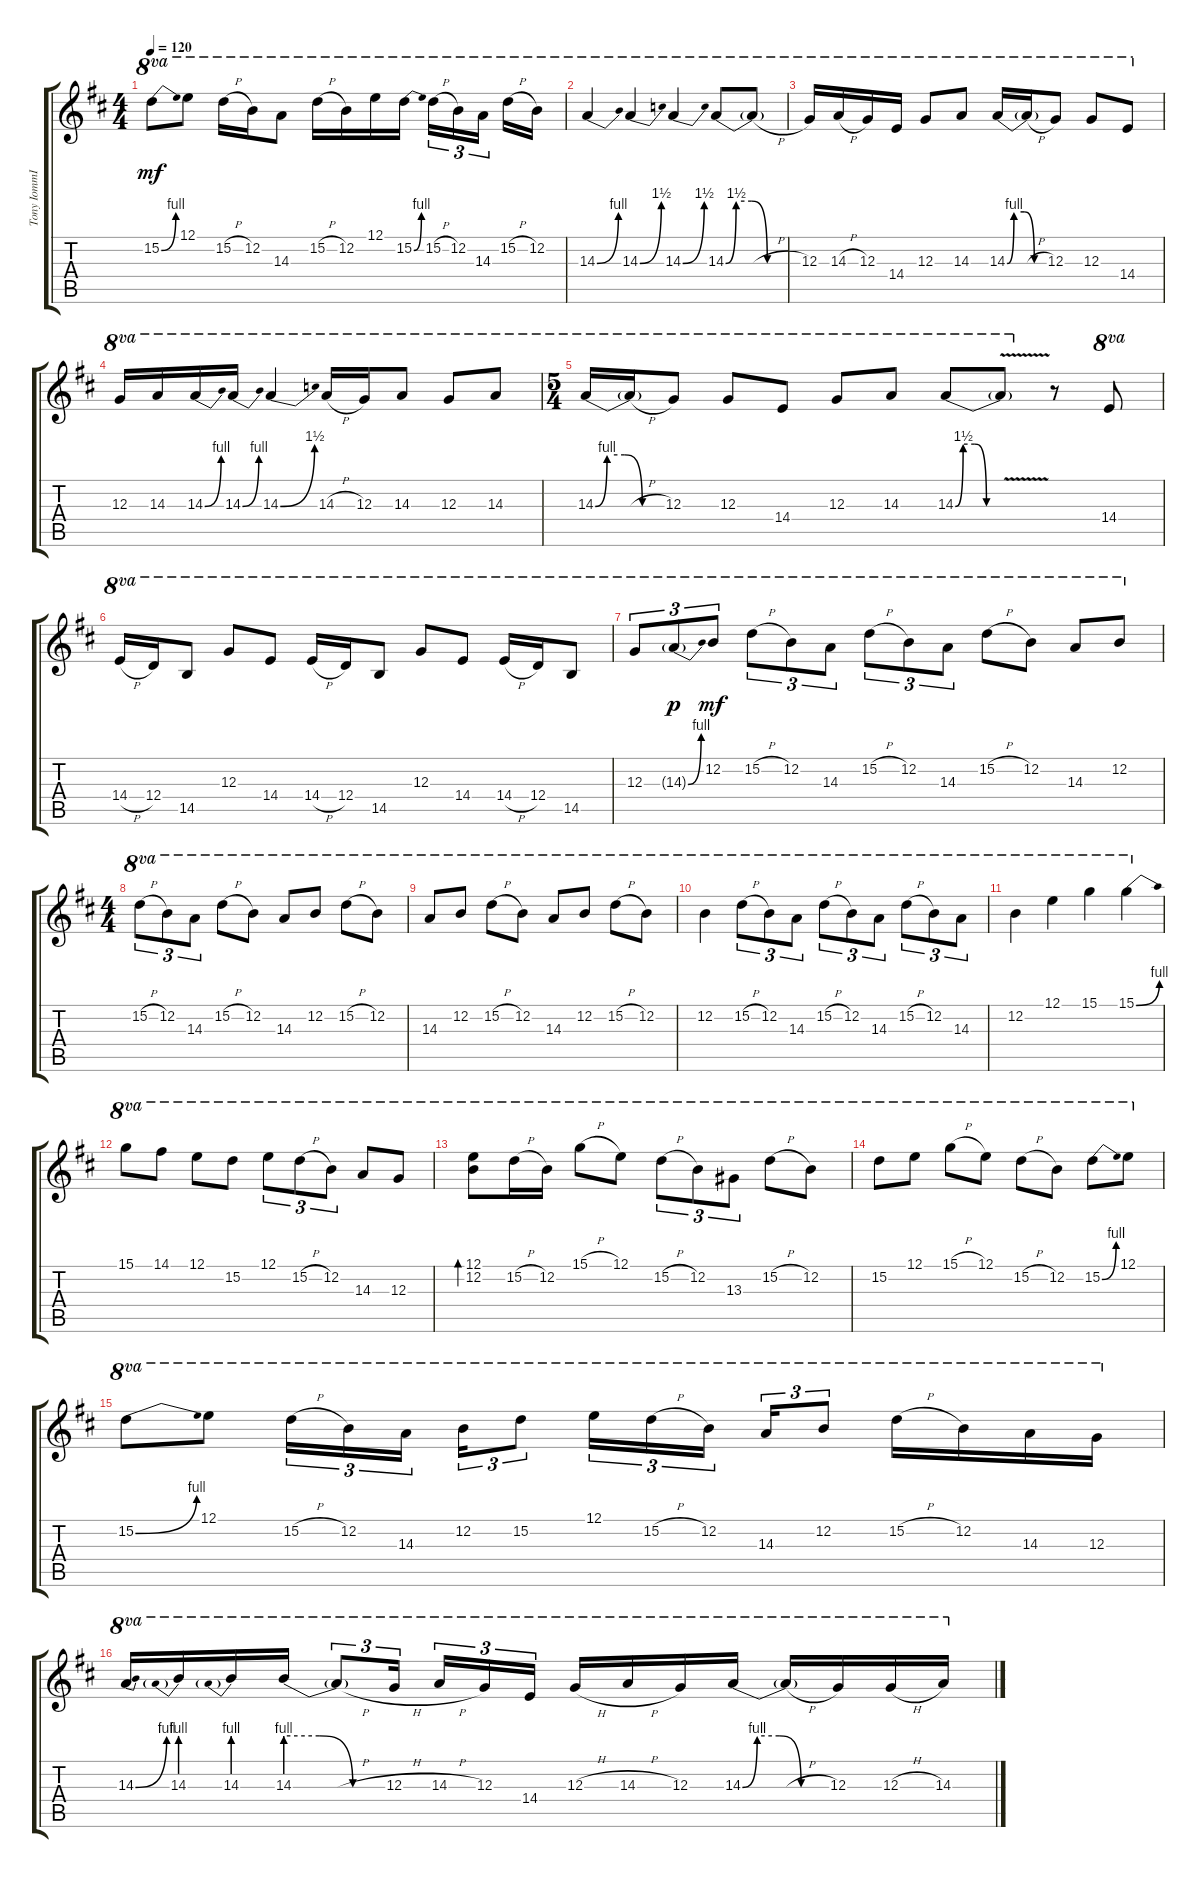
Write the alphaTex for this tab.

\track ("Tony IommI Distortion (Lead I)" "Tony IommI") {instrument distortionguitar}
\staff {score tabs}
\tuning (E4 B3 G3 D3 A2 E2) {hide}
\ts (4 4)
\tempo 120
\clef g2
\ks d
15.2{be (bend 0 0 60 4)}.8{ot 8va dy mf} 12.1.8{ot 8va} 15.2{h}.16{ot 8va} 12.2.16{ot 8va} 14.3.8{ot 8va} 15.2{h}.16{ot 8va} 12.2.16{ot 8va} 12.1.16{ot 8va} 15.2{be (bend 0 0 60 4)}.16{ot 8va} 15.2{h}.16{tu (3 2) ot 8va} 12.2.16{tu (3 2) ot 8va} 14.3.16{tu (3 2) ot 8va beam splitsecondary} 15.2{h}.16{ot 8va} 12.2.16{ot 8va} |
14.3{be (bend 0 0 60 4)}.4{ot 8va} 14.3{be (bend 0 0 60 6)}.4{ot 8va} 14.3{be (bend 0 0 60 6)}.4{ot 8va} 14.3{be (custom 0 0 10 6 25 6 40 0 60 0)}.8{ot 8va} 14.3{h t}.8{ot 8va} |
12.3.16{ot 8va} 14.3{h}.16{ot 8va} 12.3.16{ot 8va} 14.4.16{ot 8va} 12.3.8{ot 8va} 14.3.8{ot 8va} 14.3{be (custom 0 0 10 4 25 4 40 0 60 0)}.16{ot 8va} 14.3{h t}.16{ot 8va} 12.3.8{ot 8va} 12.3.8{ot 8va} 14.4.8{ot 8va} |
12.3.16{ot 8va} 14.3.16{ot 8va} 14.3{be (bend 0 0 60 4)}.16{ot 8va} 14.3{be (bend 0 0 60 4)}.16{ot 8va} 14.3{be (bend 0 0 60 6)}.4{ot 8va} 14.3{h}.16{ot 8va} 12.3.16{ot 8va} 14.3.8{ot 8va} 12.3.8{ot 8va} 14.3.8{ot 8va} |
\ts (5 4)
14.3{be (custom 0 0 10 4 25 4 40 0 60 0)}.16{ot 8va} 14.3{h t}.16{ot 8va} 12.3.8{ot 8va} 12.3.8{ot 8va} 14.4.8{ot 8va} 12.3.8{ot 8va} 14.3.8{ot 8va} 14.3{be (custom 0 0 10 6 25 6 40 0 60 0)}.8{ot 8va} 14.3{v t}.8{ot 8va} r.8 14.4.8{ot 8va} |
14.4{h}.16{ot 8va} 12.4.16{ot 8va} 14.5.8{ot 8va} 12.3.8{ot 8va} 14.4.8{ot 8va} 14.4{h}.16{ot 8va} 12.4.16{ot 8va} 14.5.8{ot 8va} 12.3.8{ot 8va} 14.4.8{ot 8va} 14.4{h}.16{ot 8va} 12.4.16{ot 8va} 14.5.8{ot 8va} |
12.3.8{tu (3 2) ot 8va} 14.3{be (bend 0 0 60 4) g}.8{tu (3 2) ot 8va dy p} 12.2.8{tu (3 2) ot 8va dy mf} 15.2{h}.8{tu (3 2) ot 8va} 12.2.8{tu (3 2) ot 8va} 14.3.8{tu (3 2) ot 8va} 15.2{h}.8{tu (3 2) ot 8va} 12.2.8{tu (3 2) ot 8va} 14.3.8{tu (3 2) ot 8va} 15.2{h}.8{ot 8va} 12.2.8{ot 8va} 14.3.8{ot 8va} 12.2.8{ot 8va} |
\ts (4 4)
15.2{h}.8{tu (3 2) ot 8va} 12.2.8{tu (3 2) ot 8va} 14.3.8{tu (3 2) ot 8va} 15.2{h}.8{ot 8va} 12.2.8{ot 8va} 14.3.8{ot 8va} 12.2.8{ot 8va} 15.2{h}.8{ot 8va} 12.2.8{ot 8va} |
14.3.8{ot 8va} 12.2.8{ot 8va} 15.2{h}.8{ot 8va} 12.2.8{ot 8va} 14.3.8{ot 8va} 12.2.8{ot 8va} 15.2{h}.8{ot 8va} 12.2.8{ot 8va} |
12.2.4{ot 8va} 15.2{h}.8{tu (3 2) ot 8va} 12.2.8{tu (3 2) ot 8va} 14.3.8{tu (3 2) ot 8va} 15.2{h}.8{tu (3 2) ot 8va} 12.2.8{tu (3 2) ot 8va} 14.3.8{tu (3 2) ot 8va} 15.2{h}.8{tu (3 2) ot 8va} 12.2.8{tu (3 2) ot 8va} 14.3.8{tu (3 2) ot 8va} |
12.2.4{ot 8va} 12.1.4{ot 8va} 15.1.4{ot 8va} 15.1{be (bend 0 0 60 4)}.4{ot 8va} |
15.1.8{ot 8va} 14.1.8{ot 8va} 12.1.8{ot 8va} 15.2.8{ot 8va} 12.1.8{tu (3 2) ot 8va} 15.2{h}.8{tu (3 2) ot 8va} 12.2.8{tu (3 2) ot 8va} 14.3.8{ot 8va} 12.3.8{ot 8va} |
(12.1 12.2).8{bd 30 ot 8va} 15.2{h}.16{ot 8va} 12.2.16{ot 8va} 15.1{h}.8{ot 8va} 12.1.8{ot 8va} 15.2{h}.8{tu (3 2) ot 8va} 12.2.8{tu (3 2) ot 8va} 13.3.8{tu (3 2) ot 8va} 15.2{h}.8{ot 8va} 12.2.8{ot 8va} |
15.2.8{ot 8va} 12.1.8{ot 8va} 15.1{h}.8{ot 8va} 12.1.8{ot 8va} 15.2{h}.8{ot 8va} 12.2.8{ot 8va} 15.2{be (bend 0 0 60 4)}.8{ot 8va} 12.1.8{ot 8va} |
15.2{be (bend 0 0 60 4)}.8{ot 8va} 12.1.8{ot 8va} 15.2{h}.16{tu (3 2) ot 8va} 12.2.16{tu (3 2) ot 8va} 14.3.16{tu (3 2) ot 8va beam splitsecondary} 12.2.16{tu (3 2) ot 8va} 15.2.8{tu (3 2) ot 8va} 12.1.16{tu (3 2) ot 8va} 15.2{h}.16{tu (3 2) ot 8va} 12.2.16{tu (3 2) ot 8va beam splitsecondary} 14.3.16{tu (3 2) ot 8va} 12.2.8{tu (3 2) ot 8va} 15.2{h}.16{ot 8va} 12.2.16{ot 8va} 14.3.16{ot 8va} 12.3.16{ot 8va} |
14.3{be (bend 0 0 60 4)}.16{ot 8va} 14.3{be (prebend 0 4 60 4)}.16{ot 8va} 14.3{be (prebend 0 4 60 4)}.16{ot 8va} 14.3{be (custom 0 4 20 4 40 0 60 0)}.16{ot 8va} 14.3{h t}.8{tu (3 2) ot 8va} 12.3{h}.16{tu (3 2) ot 8va beam splitsecondary} 14.3{h}.16{tu (3 2) ot 8va} 12.3.16{tu (3 2) ot 8va} 14.4.16{tu (3 2) ot 8va} 12.3{h}.16{ot 8va} 14.3{h}.16{ot 8va} 12.3.16{ot 8va} 14.3{be (custom 0 0 10 4 25 4 40 0 60 0)}.16{ot 8va} 14.3{h t}.16{ot 8va} 12.3.16{ot 8va} 12.3{h}.16{ot 8va} 14.3{h}.16{ot 8va}
